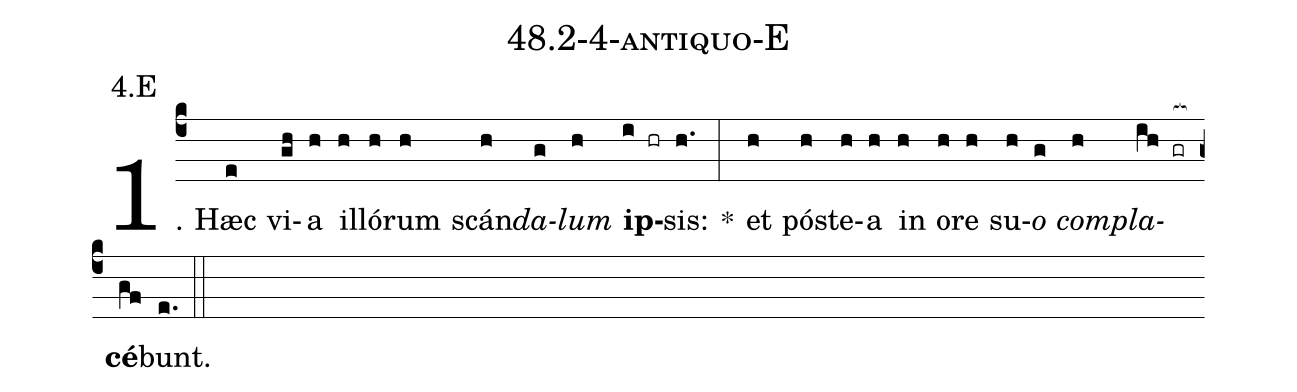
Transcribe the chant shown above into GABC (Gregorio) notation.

name: 48.2-4-antiquo-E;
annotation: 4.E;
%%
(c4)1. Hæc(e) vi(gh)a(h) il(h)ló(h)rum(h) scán(h)<i>da</i>(g)<i>lum</i>(h) <b>ip</b>(i hr)sis:(h.) *(:) et(h) póst(h)e(h)a(h) in(h) o(h)re(h) su(h)<i>o</i>(g) <i>com</i>(h)<i>pla</i>(ih gr[ocb:1{])<b>cé</b>(gf[ocb:0}])bunt.(e.) (::)


%E(h) u(g) o(h) u(ih) a(gf) e.(e.) (::)
